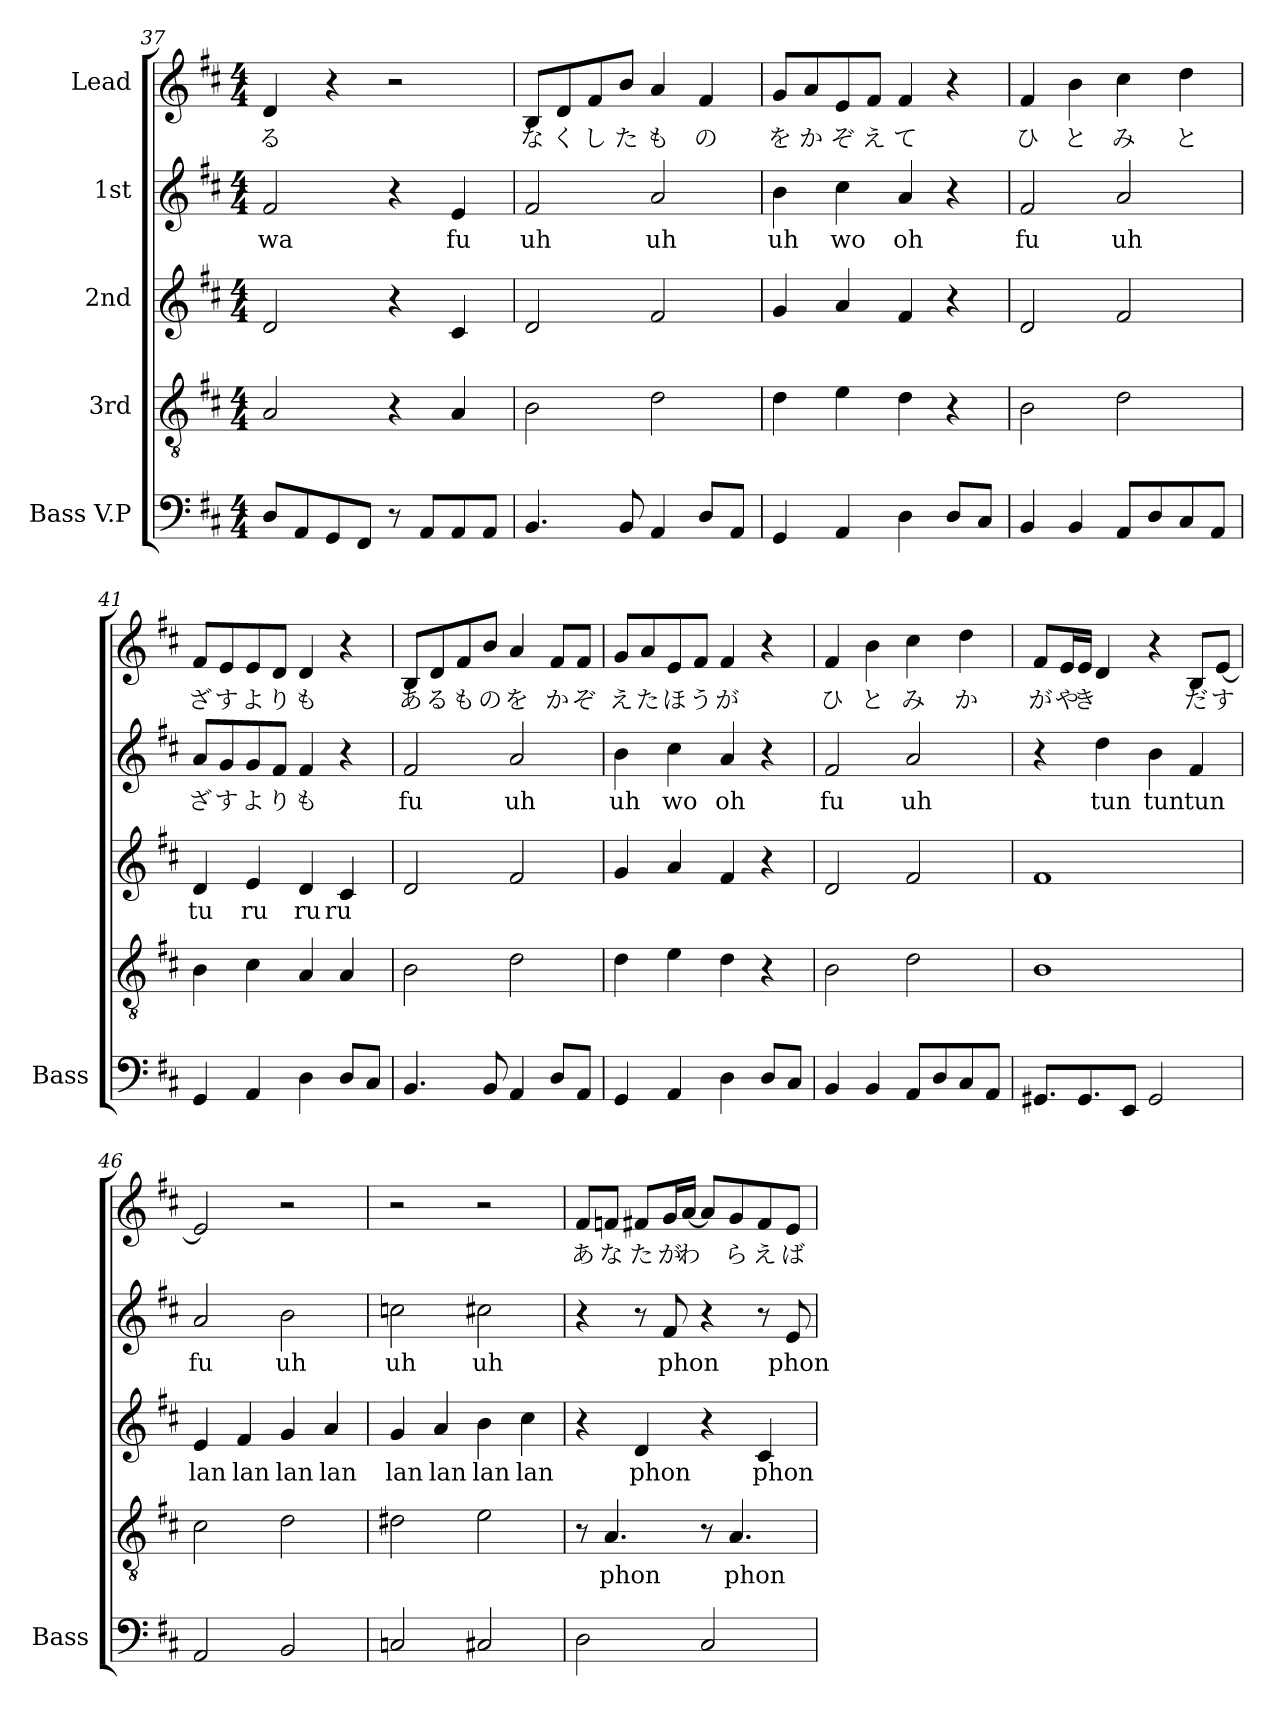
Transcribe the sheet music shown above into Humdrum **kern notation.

**kern	**kern	**text	**kern	**text	**kern	**text	**kern	**text
*part5	*part4	*part4	*part3	*part3	*part2	*part2	*part1	*part1
*staff5	*staff4	*staff4	*staff3	*staff3	*staff2	*staff2	*staff1	*staff1
*I"Bass V.P	*I"3rd	*	*I"2nd	*	*I"1st	*	*I"Lead	*
*I'Bass	*	*	*	*	*	*	*	*
*clefF4	*clefGv2	*	*clefG2	*	*clefG2	*	*clefG2	*
*k[f#c#]	*k[f#c#]	*	*k[f#c#]	*	*k[f#c#]	*	*k[f#c#]	*
*M4/4	*M4/4	*	*M4/4	*	*M4/4	*	*M4/4	*
=37	=37	=37	=37	=37	=37	=37	=37	=37
8DL	2A	.	2d	.	2f#	wa	4d	る
8AA	.	.	.	.	.	.	.	.
8GG	.	.	.	.	.	.	4r	.
8FF#J	.	.	.	.	.	.	.	.
8r	4r	.	4r	.	4r	.	2r	.
8AAL	.	.	.	.	.	.	.	.
8AA	4A	.	4c#	.	4e	fu	.	.
8AAJ	.	.	.	.	.	.	.	.
=38	=38	=38	=38	=38	=38	=38	=38	=38
4.BB	2B	.	2d	.	2f#	uh	8BL	な
.	.	.	.	.	.	.	8d	く
.	.	.	.	.	.	.	8f#	し
8BB	.	.	.	.	.	.	8bJ	た
4AA	2d	.	2f#	.	2a	uh	4a	も
8DL	.	.	.	.	.	.	4f#	の
8AAJ	.	.	.	.	.	.	.	.
=39	=39	=39	=39	=39	=39	=39	=39	=39
4GG	4d	.	4g	.	4b	uh	8gL	を
.	.	.	.	.	.	.	8a	か
4AA	4e	.	4a	.	4cc#	wo	8e	ぞ
.	.	.	.	.	.	.	8f#J	え
4D	4d	.	4f#	.	4a	oh	4f#	て
8DL	4r	.	4r	.	4r	.	4r	.
8C#J	.	.	.	.	.	.	.	.
=40	=40	=40	=40	=40	=40	=40	=40	=40
4BB	2B	.	2d	.	2f#	fu	4f#	ひ
4BB	.	.	.	.	.	.	4b	と
8AAL	2d	.	2f#	.	2a	uh	4cc#	み
8D	.	.	.	.	.	.	.	.
8C#	.	.	.	.	.	.	4dd	と
8AAJ	.	.	.	.	.	.	.	.
=41	=41	=41	=41	=41	=41	=41	=41	=41
4GG	4B	.	4d	tu	8aL	ざ	8f#L	ざ
.	.	.	.	.	8g	す	8e	す
4AA	4c#	.	4e	ru	8g	よ	8e	よ
.	.	.	.	.	8f#J	り	8dJ	り
4D	4A	.	4d	ru	4f#	も	4d	も
8DL	4A	.	4c#	ru	4r	.	4r	.
8C#J	.	.	.	.	.	.	.	.
=42	=42	=42	=42	=42	=42	=42	=42	=42
4.BB	2B	.	2d	.	2f#	fu	8BL	あ
.	.	.	.	.	.	.	8d	る
.	.	.	.	.	.	.	8f#	も
8BB	.	.	.	.	.	.	8bJ	の
4AA	2d	.	2f#	.	2a	uh	4a	を
8DL	.	.	.	.	.	.	8f#L	か
8AAJ	.	.	.	.	.	.	8f#J	ぞ
=43	=43	=43	=43	=43	=43	=43	=43	=43
4GG	4d	.	4g	.	4b	uh	8gL	え
.	.	.	.	.	.	.	8a	た
4AA	4e	.	4a	.	4cc#	wo	8e	ほ
.	.	.	.	.	.	.	8f#J	う
4D	4d	.	4f#	.	4a	oh	4f#	が
8DL	4r	.	4r	.	4r	.	4r	.
8C#J	.	.	.	.	.	.	.	.
=44	=44	=44	=44	=44	=44	=44	=44	=44
4BB	2B	.	2d	.	2f#	fu	4f#	ひ
4BB	.	.	.	.	.	.	4b	と
8AAL	2d	.	2f#	.	2a	uh	4cc#	み
8D	.	.	.	.	.	.	.	.
8C#	.	.	.	.	.	.	4dd	か
8AAJ	.	.	.	.	.	.	.	.
=45	=45	=45	=45	=45	=45	=45	=45	=45
8.GG#XL	1B	.	1f#	.	4r	.	8f#L	が
.	.	.	.	.	.	.	16eL	や
8.GG#	.	.	.	.	.	.	16eJJ	き
.	.	.	.	.	4dd	tun	4d	.
8EEJ	.	.	.	.	.	.	.	.
2GG#	.	.	.	.	4b	tun	4r	.
.	.	.	.	.	4f#	tun	8BL	だ
.	.	.	.	.	.	.	[8eJ	す
=46	=46	=46	=46	=46	=46	=46	=46	=46
2AA	2c#	.	4e	lan	2a	fu	2e]	.
.	.	.	4f#	lan	.	.	.	.
2BB	2d	.	4g	lan	2b	uh	2r	.
.	.	.	4a	lan	.	.	.	.
=47	=47	=47	=47	=47	=47	=47	=47	=47
2Cn	2d#X	.	4g	lan	2ccn	uh	2r	.
.	.	.	4a	lan	.	.	.	.
2C#X	2e	.	4b	lan	2cc#X	uh	2r	.
.	.	.	4cc#	lan	.	.	.	.
=48	=48	=48	=48	=48	=48	=48	=48	=48
2D	8r	.	4r	.	4r	.	8f#L	あ
.	4.A	phon	.	.	.	.	8fnJ	な
.	.	.	4d	phon	8r	.	8f#XL	た
.	.	.	.	.	8f#	phon	16gL	が
.	.	.	.	.	.	.	[16aJJ	わ
2C#	8r	.	4r	.	4r	.	8aL]	.
.	4.A	phon	.	.	.	.	8g	ら
.	.	.	4c#	phon	8r	.	8f#	え
.	.	.	.	.	8e	phon	8eJ	ば
=	=	=	=	=	=	=	=	=
*-	*-	*-	*-	*-	*-	*-	*-	*-
